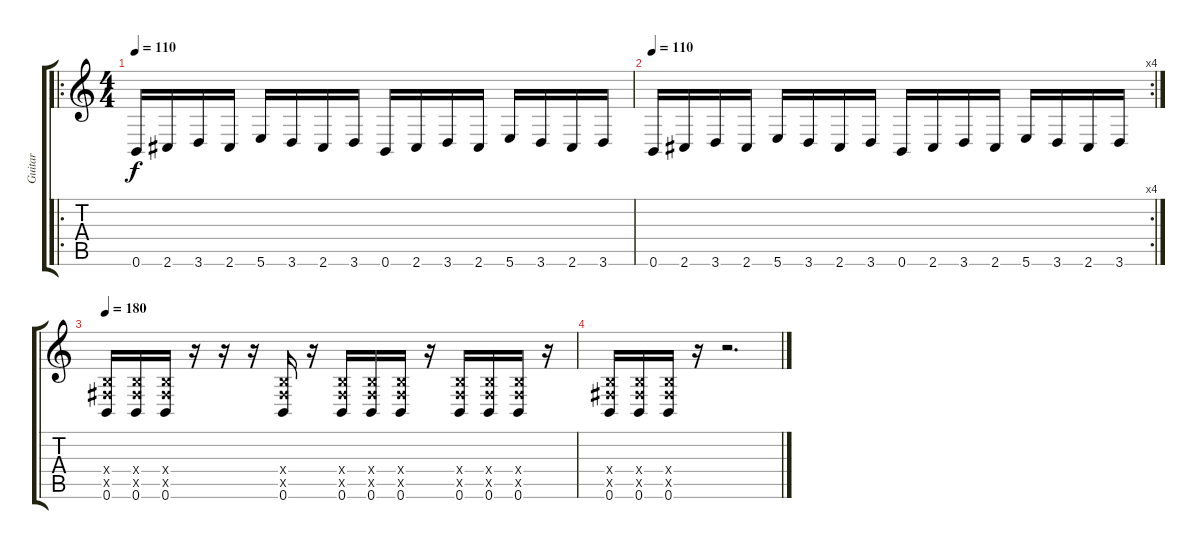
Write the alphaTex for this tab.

\track ("Guitar" "Guitar") {instrument overdrivenguitar}
\staff {score tabs}
\tuning (Db4 Ab3 E3 B2 Gb2 B1) {hide}
\ro
\ts (4 4)
\tempo 110
\clef g2
\ks c
0.6.16{dy f} 2.6.16 3.6.16 2.6.16 5.6.16 3.6.16 2.6.16 3.6.16 0.6.16 2.6.16 3.6.16 2.6.16 5.6.16 3.6.16 2.6.16 3.6.16 |
\rc 4
\tempo 110
0.6.16 2.6.16 3.6.16 2.6.16 5.6.16 3.6.16 2.6.16 3.6.16 0.6.16 2.6.16 3.6.16 2.6.16 5.6.16 3.6.16 2.6.16 3.6.16 |
\tempo 180
(0.4{x} 0.5{x} 0.6).16 (0.4{x} 0.5{x} 0.6).16 (0.4{x} 0.5{x} 0.6).16 r.16 r.16 r.16 (0.4{x} 0.5{x} 0.6).16 r.16 (0.4{x} 0.5{x} 0.6).16 (0.4{x} 0.5{x} 0.6).16 (0.4{x} 0.5{x} 0.6).16 r.16 (0.4{x} 0.5{x} 0.6).16 (0.4{x} 0.5{x} 0.6).16 (0.4{x} 0.5{x} 0.6).16 r.16 |
(0.4{x} 0.5{x} 0.6).16 (0.4{x} 0.5{x} 0.6).16 (0.4{x} 0.5{x} 0.6).16 r.16 r.2{d}
